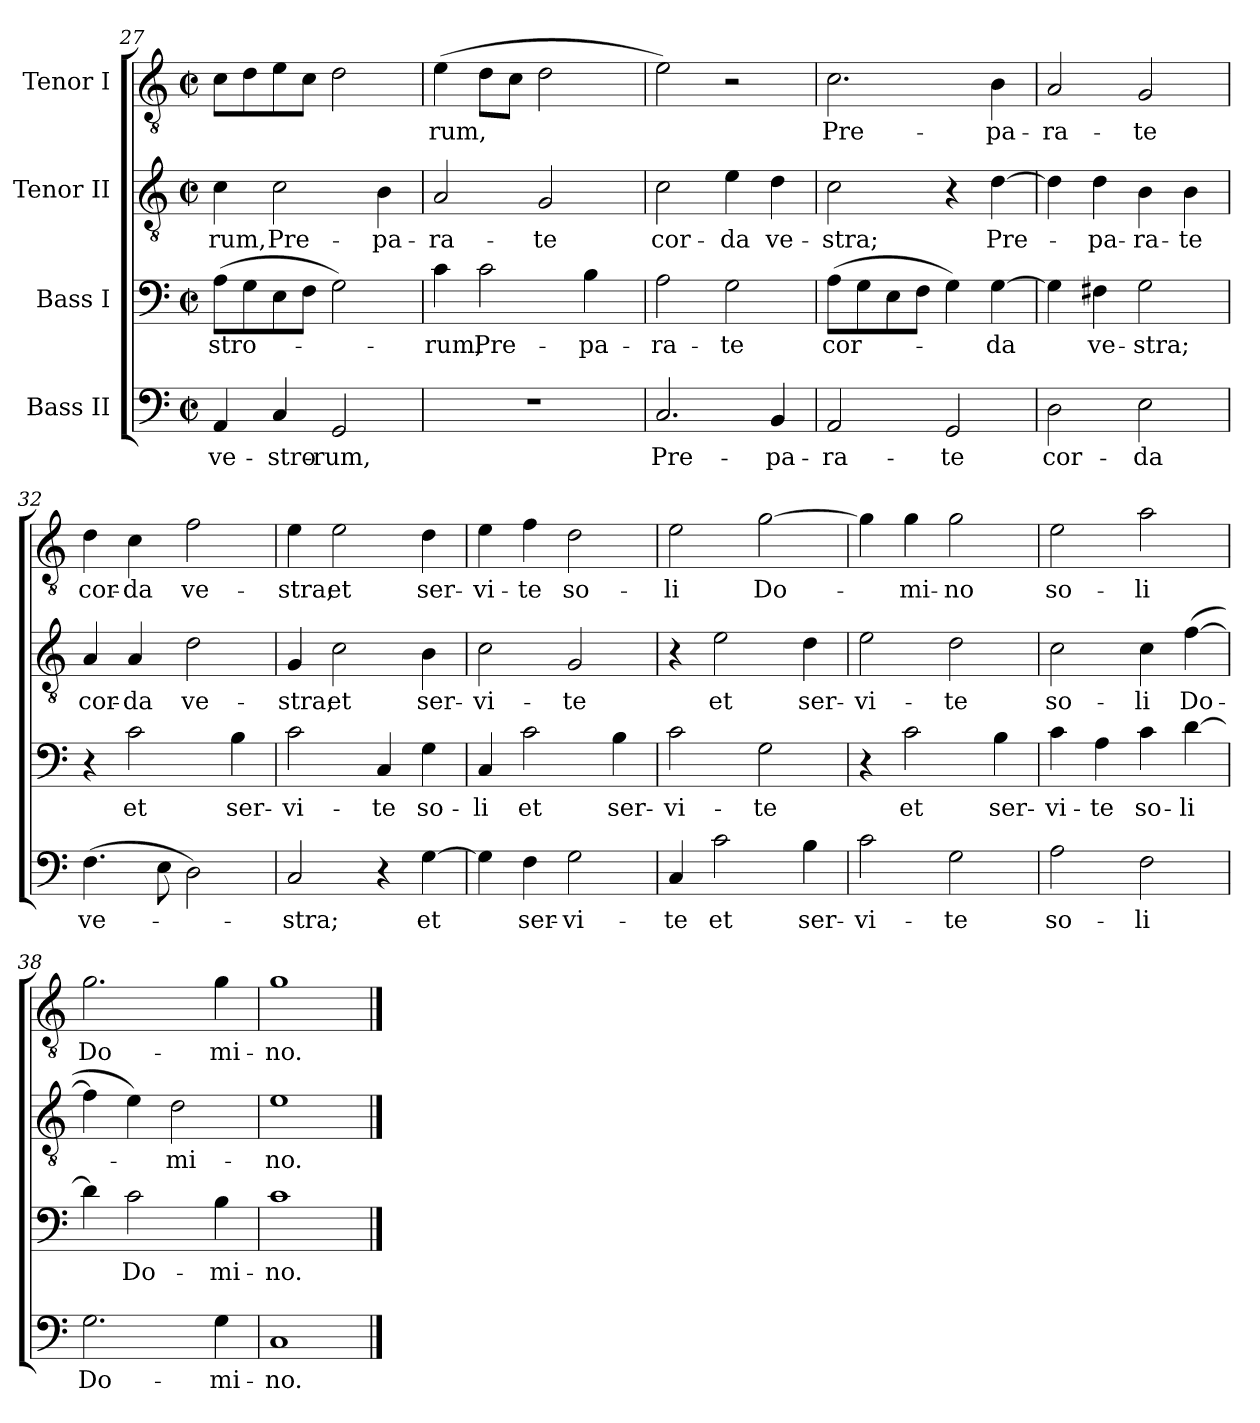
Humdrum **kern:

**kern	**text	**kern	**text	**kern	**text	**kern	**text
*part4	*part4	*part3	*part3	*part2	*part2	*part1	*part1
*staff4	*staff4	*staff3	*staff3	*staff2	*staff2	*staff1	*staff1
*I"Bass II	*	*I"Bass I	*	*I"Tenor II	*	*I"Tenor I	*
*clefF4	*	*clefF4	*	*clefGv2	*	*clefGv2	*
*k[]	*	*k[]	*	*k[]	*	*k[]	*
*C:	*	*C:	*	*C:	*	*C:	*
*M2/2	*	*M2/2	*	*M2/2	*	*M2/2	*
*met(c|)	*	*met(c|)	*	*met(c|)	*	*met(c|)	*
=27	=27	=27	=27	=27	=27	=27	=27
4AA/	ve-	(8A\L	-stro-	4c\	-rum,	8c\L	.
.	.	8G\	.	.	.	8d\	.
4C/	-stro-	8E\	.	2c\	Pre-	8e\	.
.	.	8F\J	.	.	.	8c\J	.
2GG/	-rum,	2G\)	.	.	.	2d\	.
.	.	.	.	4B\	-pa-	.	.
=28	=28	=28	=28	=28	=28	=28	=28
1r	.	4c\	-rum,	2A/	-ra-	(4e\	-rum,
.	.	2c\	Pre-	.	.	8d\L	.
.	.	.	.	.	.	8c\J	.
.	.	.	.	2G/	-te	2d\	.
.	.	4B\	-pa-	.	.	.	.
=29	=29	=29	=29	=29	=29	=29	=29
2.C/	Pre-	2A\	-ra-	2c\	cor-	2e\)	.
.	.	2G\	-te	4e\	-da	2r	.
4BB/	-pa-	.	.	4d\	ve-	.	.
=30	=30	=30	=30	=30	=30	=30	=30
2AA/	-ra-	(8A\L	cor-	2c\	-stra;	2.c\	Pre-
.	.	8G\	.	.	.	.	.
.	.	8E\	.	.	.	.	.
.	.	8F\J	.	.	.	.	.
2GG/	-te	4G\)	.	4r	.	.	.
.	.	[4G\	-da	[4d\	Pre-	4B\	-pa-
=31	=31	=31	=31	=31	=31	=31	=31
2D\	cor-	4G\]	.	4d\]	.	2A/	-ra-
.	.	4F#X\	ve-	4d\	-pa-	.	.
2E\	-da	2G\	-stra;	4B\	-ra-	2G/	-te
.	.	.	.	4B\	-te	.	.
!!LO:LB:g=z
=32	=32	=32	=32	=32	=32	=32	=32
(4.F\	ve-	4r	.	4A/	cor-	4d\	cor-
.	.	2c\	et	4A/	-da	4c\	-da
8E\	.	.	.	.	.	.	.
2D\)	.	.	.	2d\	ve-	2f\	ve-
.	.	4B\	ser-	.	.	.	.
=33	=33	=33	=33	=33	=33	=33	=33
2C/	-stra;	2c\	-vi-	4G/	-stra;	4e\	-stra;
.	.	.	.	2c\	et	2e\	et
4r	.	4C/	-te	.	.	.	.
[4G\	et	4G\	so-	4B\	ser-	4d\	ser-
=34	=34	=34	=34	=34	=34	=34	=34
4G\]	.	4C/	-li	2c\	-vi-	4e\	-vi-
4F\	ser-	2c\	et	.	.	4f\	-te
2G\	-vi-	.	.	2G/	-te	2d\	so-
.	.	4B\	ser-	.	.	.	.
=35	=35	=35	=35	=35	=35	=35	=35
4C/	-te	2c\	-vi-	4r	.	2e\	-li
2c\	et	.	.	2e\	et	.	.
.	.	2G\	-te	.	.	[2g\	Do-
4B\	ser-	.	.	4d\	ser-	.	.
=36	=36	=36	=36	=36	=36	=36	=36
2c\	-vi-	4r	.	2e\	-vi-	4g\]	.
.	.	2c\	et	.	.	4g\	-mi-
2G\	-te	.	.	2d\	-te	2g\	-no
.	.	4B\	ser-	.	.	.	.
=37	=37	=37	=37	=37	=37	=37	=37
2A\	so-	4c\	-vi-	2c\	so-	2e\	so-
.	.	4A\	-te	.	.	.	.
2F\	-li	4c\	so-	4c\	-li	2a\	-li
.	.	[4d\	-li	([4f\	Do-	.	.
=38	=38	=38	=38	=38	=38	=38	=38
2.G\	Do-	4d\]	.	4f\]	.	2.g\	Do-
.	.	2c\	Do-	4e\)	.	.	.
.	.	.	.	2d\	-mi-	.	.
4G\	-mi-	4B\	-mi-	.	.	4g\	-mi-
=39	=39	=39	=39	=39	=39	=39	=39
1C	-no.	1c	-no.	1e	-no.	1g	-no.
==	==	==	==	==	==	==	==
*-	*-	*-	*-	*-	*-	*-	*-
